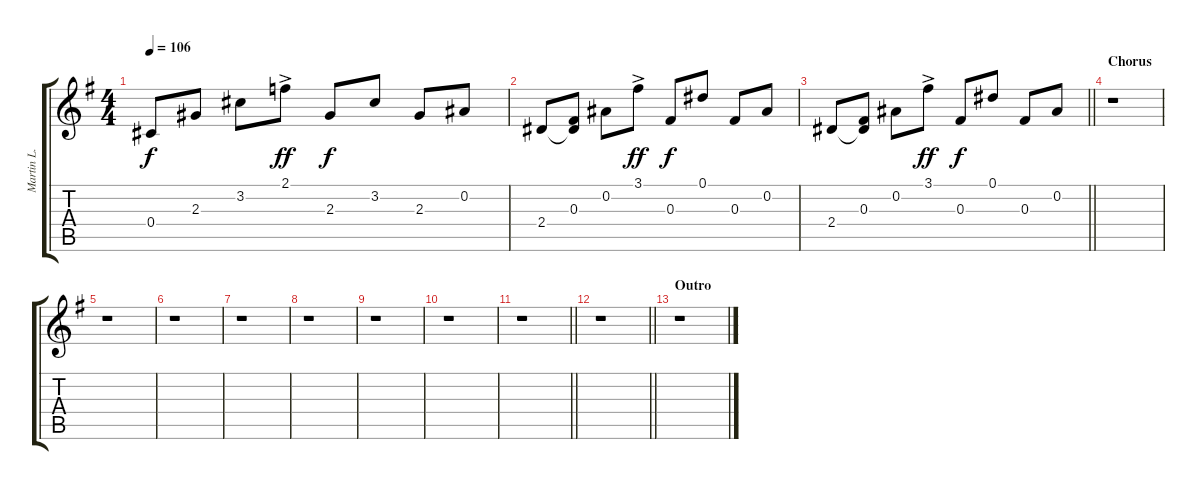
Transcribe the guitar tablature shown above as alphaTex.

\track ("Martin L. Gore (Guitar)" "Martin L. ") {instrument electricguitarclean}
\staff {score tabs}
\tuning (Eb4 Bb3 Gb3 Db3 Ab2 Eb2) {hide}
\ts (4 4)
\tempo 106
\clef g2
\ks g
0.4.8{dy f} 2.3.8 3.2.8 2.1{ac}.8{dy ff} 2.3.8{dy f} 3.2.8 2.3.8 0.2.8 |
2.4.8 (0.3 2.4{t}).8 0.2.8 3.1{ac}.8{dy ff} 0.3.8{dy f} 0.1.8 0.3.8 0.2.8 |
\barLineRight lightlight
2.4.8 (0.3 2.4{t}).8 0.2.8 3.1{ac}.8{dy ff} 0.3.8{dy f} 0.1.8 0.3.8 0.2.8 |
\section ("" "Chorus")
r.1 |
r.1 |
r.1 |
r.1 |
r.1 |
r.1 |
r.1 |
\barLineRight lightlight
r.1 |
\barLineRight lightlight
r.1 |
\section ("" "Outro")
r.1
